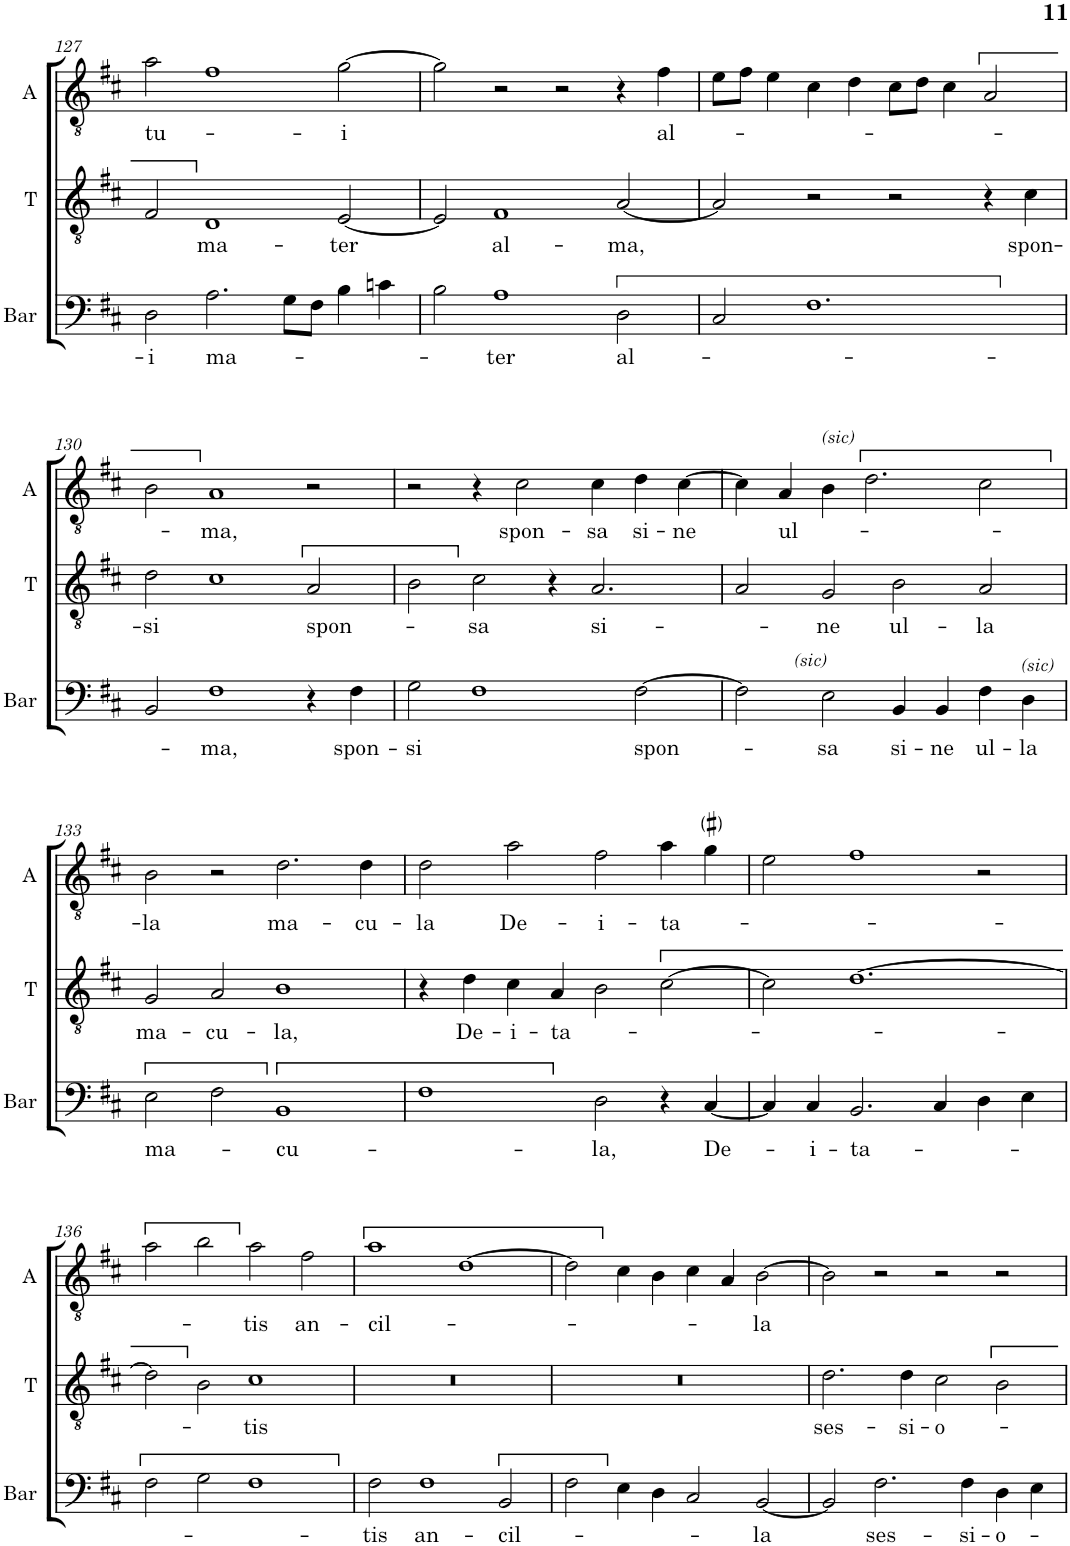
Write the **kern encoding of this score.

**kern	**text	**kern	**text	**kern	**text
*part3	*part3	*part2	*part2	*part1	*part1
*staff3	*staff3	*staff2	*staff2	*staff1	*staff1
*I"Bar	*	*I"T	*	*I"A	*
*I'Bar	*	*I'T	*	*I'A	*
!!LO:PB:g=z
*clefF4	*	*clefGv2	*	*clefGv2	*
*Trd8c14	*	*	*	*Trd4c7	*
*k[f#c#]	*	*k[f#c#]	*	*k[f#c#]	*
*M4/2	*	*M4/2	*	*M4/2	*
=127	=127	=127	=127	=127	=127
!	!LO:LY:b	!	!	!	!LO:LY:b
2D\	-i	2F#/	.	2a\	tu-
!	!LO:LY:b	!	!LO:LY:b	!	!
2.A\	ma-	1D	ma-	1f#	.
8G\L	.	.	.	.	.
8F#\J	.	.	.	.	.
!	!	!	!LO:LY:b	!	!LO:LY:b
4B\	.	[2E/	-ter	[2g\	-i
4cn\	.	.	.	.	.
=128	=128	=128	=128	=128	=128
2B\	.	2E/]	.	2g\]	.
!	!LO:LY:b	!	!LO:LY:b	!	!
1A	-ter	1F#	al-	2r	.
.	.	.	.	2r	.
!	!LO:LY:b	!	!LO:LY:b	!	!
2D\	al-	[2A/	-ma,	4r	.
!	!	!	!	!	!LO:LY:b
.	.	.	.	4f#\	al-
=129	=129	=129	=129	=129	=129
2C#/	.	2A/]	.	8e\L	.
.	.	.	.	8f#\J	.
.	.	.	.	4e\	.
1.F#	.	2r	.	4c#\	.
.	.	.	.	4d\	.
.	.	2r	.	8c#\L	.
.	.	.	.	8d\J	.
.	.	.	.	4c#\	.
.	.	4r	.	2A/	.
!	!	!	!LO:LY:b	!	!
.	.	4c#\	spon-	.	.
!!LO:LB:g=z
=130	=130	=130	=130	=130	=130
!	!	!	!LO:LY:b	!	!
2BB/	.	2d\	-si	2B\	.
!	!LO:LY:b	!	!	!	!LO:LY:b
1F#	-ma,	1c#	.	1A	-ma,
!	!	!	!LO:LY:b	!	!
4r	.	2A/	spon-	2r	.
!	!LO:LY:b	!	!	!	!
4F#\	spon-	.	.	.	.
=131	=131	=131	=131	=131	=131
!	!LO:LY:b	!	!	!	!
2G\	-si	2B\	.	2r	.
!	!	!	!LO:LY:b	!	!
1F#	.	2c#\	-sa	4r	.
!	!	!	!	!	!LO:LY:b
.	.	.	.	2c#\	spon-
.	.	4r	.	.	.
!	!	!	!LO:LY:b	!	!LO:LY:b
.	.	2.A/	si-	4c#\	-sa
!	!LO:LY:b	!	!	!	!LO:LY:b
[2F#\	spon-	.	.	4d\	si-
!	!	!	!	!	!LO:LY:b
.	.	.	.	[4c#\	-ne
=132	=132	=132	=132	=132	=132
!	!	!	!	!LO:TX:a:i:t=(sic)	!
!LO:TX:a:i:t=(sic)	!	!	!	!	!
2F#\]	.	2A/	.	4c#\]	.
!	!	!	!	!	!LO:LY:b
.	.	.	.	4A/	ul-
!	!LO:LY:b	!	!LO:LY:b	!	!
2E\	-sa	2G/	-ne	4B\	.
.	.	.	.	2.d\	.
!	!LO:LY:b	!	!LO:LY:b	!	!
4BB/	si-	2B\	ul-	.	.
!	!LO:LY:b	!	!	!	!
4BB/	-ne	.	.	.	.
!	!LO:LY:b	!	!LO:LY:b	!	!
4F#\	ul-	2A/	-la	2c#\	.
!LO:TX:a:i:t=(sic)	!	!	!	!	!
!	!LO:LY:b	!	!	!	!
4D\	-la	.	.	.	.
!!LO:LB:g=z
=133	=133	=133	=133	=133	=133
!	!LO:LY:b	!	!LO:LY:b	!	!LO:LY:b
2E\	ma-	2G/	ma-	2B\	-la
!	!	!	!LO:LY:b	!	!
2F#\	.	2A/	-cu-	2r	.
!	!LO:LY:b	!	!LO:LY:b	!	!LO:LY:b
1BB	-cu-	1B	-la,	2.d\	ma-
!	!	!	!	!	!LO:LY:b
.	.	.	.	4d\	-cu-
=134	=134	=134	=134	=134	=134
!	!	!	!	!	!LO:LY:b
1F#	.	4r	.	2d\	-la
!	!	!	!LO:LY:b	!	!
.	.	4d\	De-	.	.
!	!	!	!LO:LY:b	!	!LO:LY:b
.	.	4c#\	-i-	2a\	De-
!	!	!	!LO:LY:b	!	!
.	.	4A/	-ta-	.	.
!	!LO:LY:b	!	!	!	!LO:LY:b
2D\	-la,	2B\	.	2f#\	-i-
!	!	!	!	!	!LO:LY:b
4r	.	[2c#\	.	4a\	-ta-
!	!LO:LY:b	!	!	!	!
[4C#/	De-	.	.	4g#i\	.
=135	=135	=135	=135	=135	=135
4C#/]	.	2c#\]	.	2e\	.
!	!LO:LY:b	!	!	!	!
4C#/	-i-	.	.	.	.
!	!LO:LY:b	!	!	!	!
2.BB/	-ta-	[1.d	.	1f#	.
4C#/	.	.	.	.	.
4D\	.	.	.	2r	.
4E\	.	.	.	.	.
!!LO:LB:g=z
=136	=136	=136	=136	=136	=136
2F#\	.	2d\]	.	2a\	.
2G\	.	2B\	.	2b\	.
!	!	!	!LO:LY:b	!	!LO:LY:b
1F#	.	1c#	-tis	2a\	-tis
!	!	!	!	!	!LO:LY:b
.	.	.	.	2f#\	an-
=137	=137	=137	=137	=137	=137
!	!LO:LY:b	!	!	!	!LO:LY:b
2F#\	-tis	0r	.	1a	-cil-
!	!LO:LY:b	!	!	!	!
1F#	an-	.	.	.	.
.	.	.	.	[1d	.
!	!LO:LY:b	!	!	!	!
2BB/	-cil-	.	.	.	.
=138	=138	=138	=138	=138	=138
2F#\	.	0r	.	2d\]	.
4E\	.	.	.	4c#\	.
4D\	.	.	.	4B\	.
2C#/	.	.	.	4c#\	.
.	.	.	.	4A/	.
!	!LO:LY:b	!	!	!	!LO:LY:b
[2BB/	-la	.	.	[2B\	-la
=139	=139	=139	=139	=139	=139
!	!	!	!LO:LY:b	!	!
2BB/]	.	2.d\	ses-	2B\]	.
!	!LO:LY:b	!	!	!	!
2.F#\	ses-	.	.	2r	.
!	!	!	!LO:LY:b	!	!
.	.	4d\	-si-	.	.
!	!	!	!LO:LY:b	!	!
.	.	2c#\	-o-	2r	.
!	!LO:LY:b	!	!	!	!
4F#\	-si-	.	.	.	.
!	!LO:LY:b	!	!	!	!
4D\	-o-	2B\	.	2r	.
4E\	.	.	.	.	.
=	=	=	=	=	=
*-	*-	*-	*-	*-	*-
